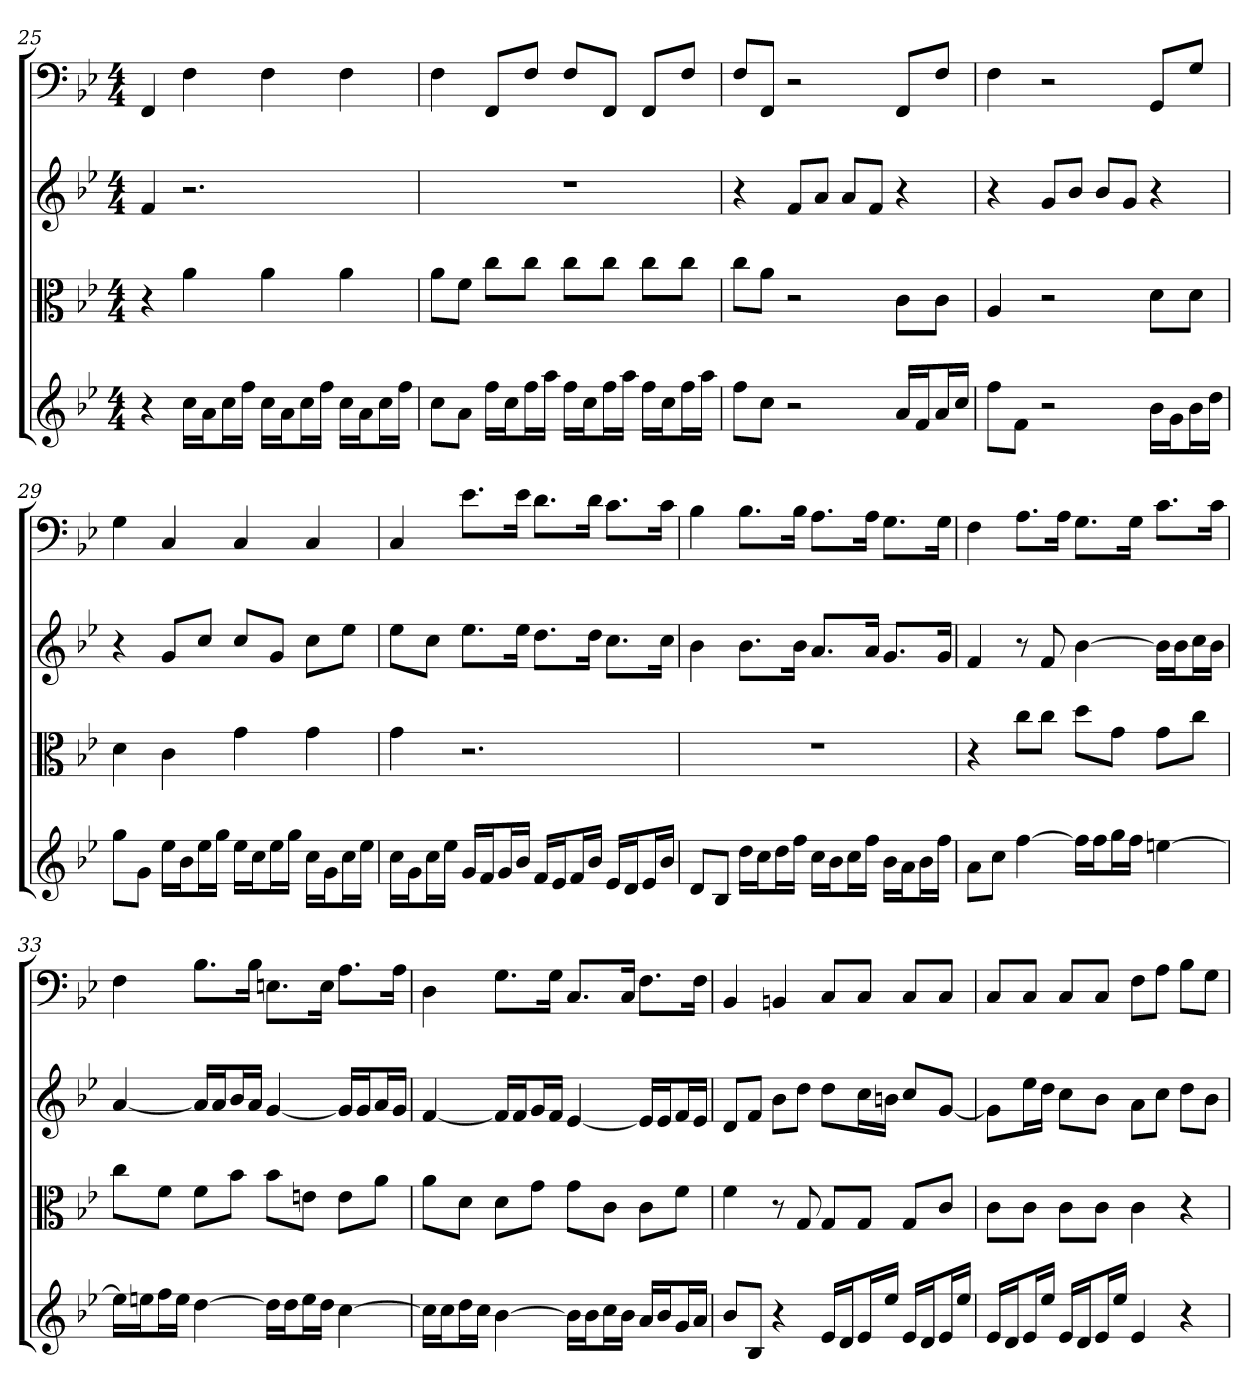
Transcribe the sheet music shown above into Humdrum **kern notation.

**kern	**kern	**kern	**kern
*part4	*part3	*part2	*part1
*staff4	*staff3	*staff2	*staff1
*	*clefC3	*	*clefF4
*k[b-e-]	*k[b-e-]	*k[b-e-]	*k[b-e-]
*B-:	*B-:	*B-:	*B-:
*M4/4	*M4/4	*M4/4	*M4/4
=25	=25	=25	=25
4r	4r	4f	4FF
16ccLL	4a	2.r	4F
16aJ	.	.	.
16ccL	.	.	.
16ffJJ	.	.	.
16ccLL	4a	.	4F
16aJ	.	.	.
16ccL	.	.	.
16ffJJ	.	.	.
16ccLL	4a	.	4F
16aJ	.	.	.
16ccL	.	.	.
16ffJJ	.	.	.
=26	=26	=26	=26
8ccL	8a\L	1r	4F
8aJ	8f\J	.	.
16ffLL	8cc\L	.	8FF/L
16ccJ	.	.	.
16ffL	8cc\J	.	8F/J
16aaJJ	.	.	.
16ffLL	8cc\L	.	8F/L
16ccJ	.	.	.
16ffL	8cc\J	.	8FF/J
16aaJJ	.	.	.
16ffLL	8cc\L	.	8FF/L
16ccJ	.	.	.
16ffL	8cc\J	.	8F/J
16aaJJ	.	.	.
=27	=27	=27	=27
8ffL	8cc\L	4r	8F/L
8ccJ	8a\J	.	8FF/J
2r	2r	8fL	2r
.	.	8aJ	.
.	.	8aL	.
.	.	8fJ	.
16aLL	8c\L	4r	8FF/L
16fJ	.	.	.
16aL	8c\J	.	8F/J
16ccJJ	.	.	.
=28	=28	=28	=28
8ffL	4A	4r	4F
8fJ	.	.	.
2r	2r	8gL	2r
.	.	8b-J	.
.	.	8b-L	.
.	.	8gJ	.
16b-LL	8d\L	4r	8GG/L
16gJ	.	.	.
16b-L	8d\J	.	8G/J
16ddJJ	.	.	.
=29	=29	=29	=29
8ggL	4d	4r	4G
8gJ	.	.	.
16ee-LL	4c	8gL	4C
16b-J	.	.	.
16ee-L	.	8ccJ	.
16ggJJ	.	.	.
16ee-LL	4g	8ccL	4C
16ccJ	.	.	.
16ee-L	.	8gJ	.
16ggJJ	.	.	.
16ccLL	4g	8ccL	4C
16gJ	.	.	.
16ccL	.	8ee-J	.
16ee-JJ	.	.	.
=30	=30	=30	=30
16ccLL	4g	8ee-L	4C
16gJ	.	.	.
16ccL	.	8ccJ	.
16ee-JJ	.	.	.
16gLL	2.r	8.ee-L	8.e-\L
16fJ	.	.	.
16gL	.	.	.
16b-JJ	.	16ee-Jk	16e-\Jk
16fLL	.	8.ddL	8.d\L
16e-J	.	.	.
16fL	.	.	.
16b-JJ	.	16ddJk	16d\Jk
16e-LL	.	8.ccL	8.c\L
16dJ	.	.	.
16e-L	.	.	.
16b-JJ	.	16ccJk	16c\Jk
=31	=31	=31	=31
8dL	1r	4b-	4B-
8B-J	.	.	.
16ddLL	.	8.b-L	8.B-\L
16ccJ	.	.	.
16ddL	.	.	.
16ffJJ	.	16b-Jk	16B-\Jk
16ccLL	.	8.aL	8.A\L
16b-J	.	.	.
16ccL	.	.	.
16ffJJ	.	16aJk	16A\Jk
16b-LL	.	8.gL	8.G\L
16aJ	.	.	.
16b-L	.	.	.
16ffJJ	.	16gJk	16G\Jk
=32	=32	=32	=32
8aL	4r	4f	4F
8ccJ	.	.	.
[4ff	8cc\L	8r	8.A\L
.	8cc\J	8f	.
.	.	.	16A\Jk
16ffLL]	8dd\L	[4b-	8.G\L
16ffJ	.	.	.
16ggL	8g\J	.	.
16ffJJ	.	.	16G\Jk
[4een	8g\L	16b-LL]	8.c\L
.	.	16b-J	.
.	8cc\J	16ccL	.
.	.	16b-JJ	16c\Jk
=33	=33	=33	=33
16eeLL]	8cc\L	[4a	4F
16eenJ	.	.	.
16ffL	8f\J	.	.
16eeJJ	.	.	.
[4dd	8f\L	16aLL]	8.B-\L
.	.	16aJ	.
.	8b-\J	16b-L	.
.	.	16aJJ	16B-\Jk
16ddLL]	8b-\L	[4g	8.En\L
16ddJ	.	.	.
16eeL	8en\J	.	.
16ddJJ	.	.	16E\Jk
[4cc	8e\L	16gLL]	8.A\L
.	.	16gJ	.
.	8a\J	16aL	.
.	.	16gJJ	16A\Jk
=34	=34	=34	=34
16ccLL]	8a\L	[4f	4D
16ccJ	.	.	.
16ddL	8d\J	.	.
16ccJJ	.	.	.
[4b-	8d\L	16fLL]	8.G\L
.	.	16fJ	.
.	8g\J	16gL	.
.	.	16fJJ	16G\Jk
16b-LL]	8g\L	[4e-	8.C/L
16b-J	.	.	.
16ccL	8c\J	.	.
16b-JJ	.	.	16C/Jk
16aLL	8c\L	16e-LL]	8.F\L
16b-J	.	16e-J	.
16gL	8f\J	16fL	.
16aJJ	.	16e-JJ	16F\Jk
=35	=35	=35	=35
8b-L	4f	8dL	4BB-
8B-J	.	8fJ	.
4r	8r	8b-L	4BBn
.	8G	8ddJ	.
16e-LL	8G/L	8ddL	8C/L
16dJ	.	.	.
16e-L	8G/J	16ccL	8C/J
16ee-JJ	.	16bnJJ	.
16e-LL	8G/L	8ccL	8C/L
16dJ	.	.	.
16e-L	8c/J	[8gJ	8C/J
16ee-JJ	.	.	.
=36	=36	=36	=36
16e-LL	8c\L	8gL]	8C/L
16dJ	.	.	.
16e-L	8c\J	16ee-L	8C/J
16ee-JJ	.	16ddJJ	.
16e-LL	8c\L	8ccL	8C/L
16dJ	.	.	.
16e-L	8c\J	8b-J	8C/J
16ee-JJ	.	.	.
4e-	4c	8aL	8F\L
.	.	8ccJ	8A\J
4r	4r	8ddL	8B-\L
.	.	8b-J	8G\J
=	=	=	=
*-	*-	*-	*-
